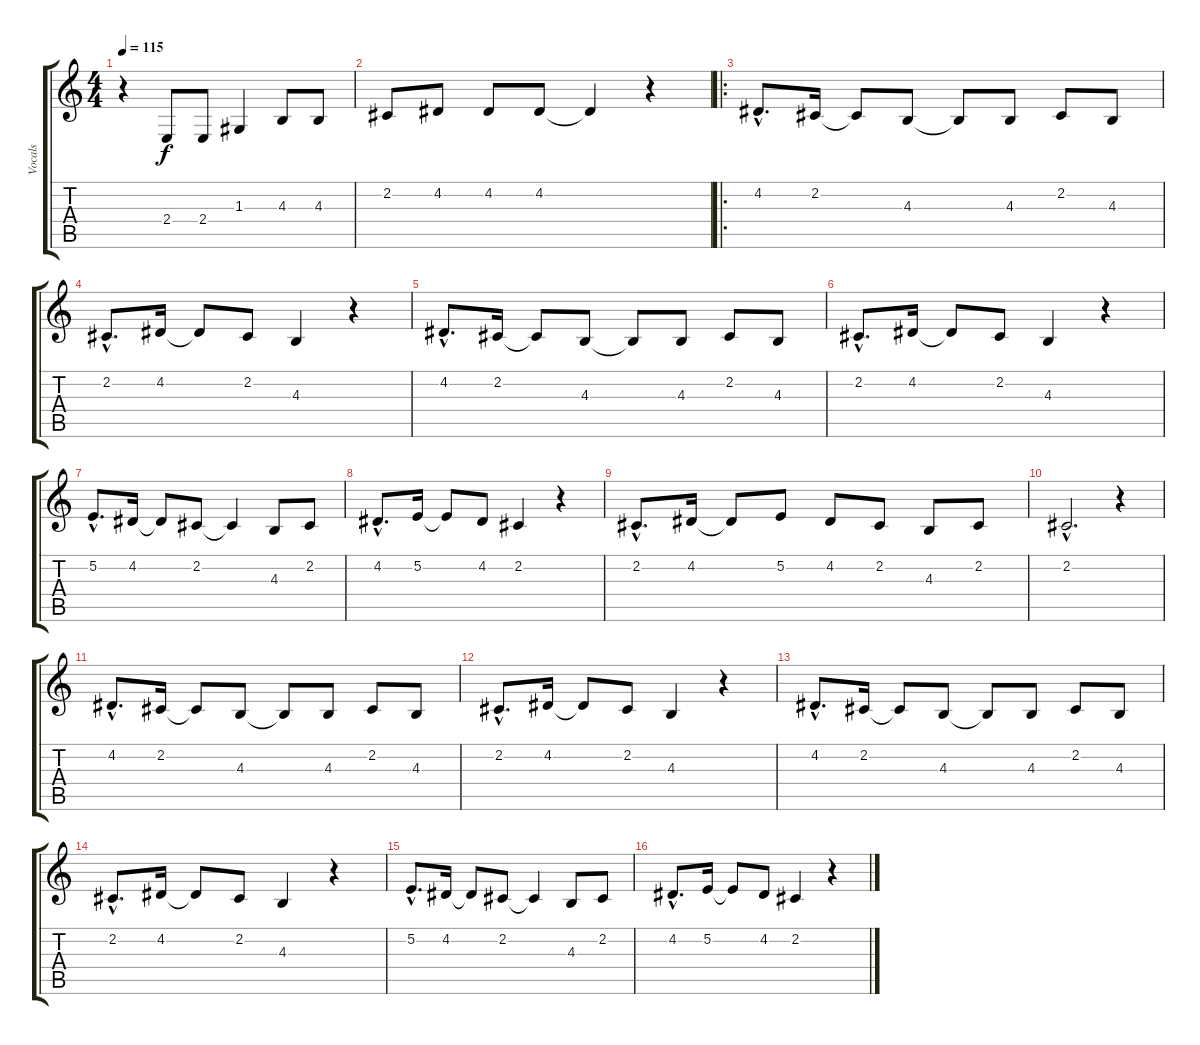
\track ("Vocals" "Vocals") {instrument bassoon}
\staff {score tabs}
\tuning (E4 B3 G3 D3 A2 E2) {hide}
\ts (4 4)
\tempo 115
\clef g2
\ks c
r.4{dy f} 2.4.8 2.4.8 1.3.4 4.3.8 4.3.8 |
2.2.8 4.2.8 4.2.8 4.2.8 4.2{t}.4 r.4 |
\ro
4.2{hac}.8{d} 2.2.16 2.2{t}.8 4.3.8 4.3{t}.8 4.3.8 2.2.8 4.3.8 |
2.2{hac}.8{d} 4.2.16 4.2{t}.8 2.2.8 4.3.4 r.4 |
4.2{hac}.8{d} 2.2.16 2.2{t}.8 4.3.8 4.3{t}.8 4.3.8 2.2.8 4.3.8 |
2.2{hac}.8{d} 4.2.16 4.2{t}.8 2.2.8 4.3.4 r.4 |
5.2{hac}.8{d} 4.2.16 4.2{t}.8 2.2.8 2.2{t}.4 4.3.8 2.2.8 |
4.2{hac}.8{d} 5.2.16 5.2{t}.8 4.2.8 2.2.4 r.4 |
2.2{hac}.8{d} 4.2.16 4.2{t}.8 5.2.8 4.2.8 2.2.8 4.3.8 2.2.8 |
2.2{hac}.2{d} r.4 |
4.2{hac}.8{d} 2.2.16 2.2{t}.8 4.3.8 4.3{t}.8 4.3.8 2.2.8 4.3.8 |
2.2{hac}.8{d} 4.2.16 4.2{t}.8 2.2.8 4.3.4 r.4 |
4.2{hac}.8{d} 2.2.16 2.2{t}.8 4.3.8 4.3{t}.8 4.3.8 2.2.8 4.3.8 |
2.2{hac}.8{d} 4.2.16 4.2{t}.8 2.2.8 4.3.4 r.4 |
5.2{hac}.8{d} 4.2.16 4.2{t}.8 2.2.8 2.2{t}.4 4.3.8 2.2.8 |
4.2{hac}.8{d} 5.2.16 5.2{t}.8 4.2.8 2.2.4 r.4
